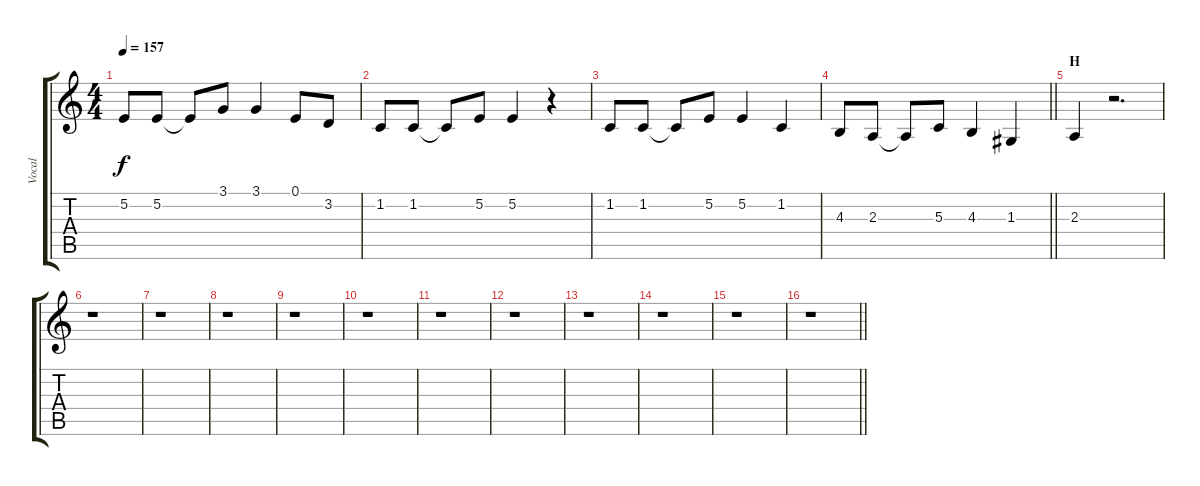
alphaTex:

\track ("Vocal" "Vocal") {instrument trumpet}
\staff {score tabs}
\tuning (E4 B3 G3 D3 A2 E2) {hide}
\ts (4 4)
\tempo 157
\clef g2
\ks c
5.2.8{dy f} 5.2.8 5.2{t}.8 3.1.8 3.1.4 0.1.8 3.2.8 |
1.2.8 1.2.8 1.2{t}.8 5.2.8 5.2.4 r.4 |
1.2.8 1.2.8 1.2{t}.8 5.2.8 5.2.4 1.2.4 |
\barLineRight lightlight
4.3.8 2.3.8 2.3{t}.8 5.3.8 4.3.4 1.3.4 |
\section ("" "H")
2.3.4 r.2{d} |
r.1 |
r.1 |
r.1 |
r.1 |
r.1 |
r.1 |
r.1 |
r.1 |
r.1 |
r.1 |
\barLineRight lightlight
r.1
